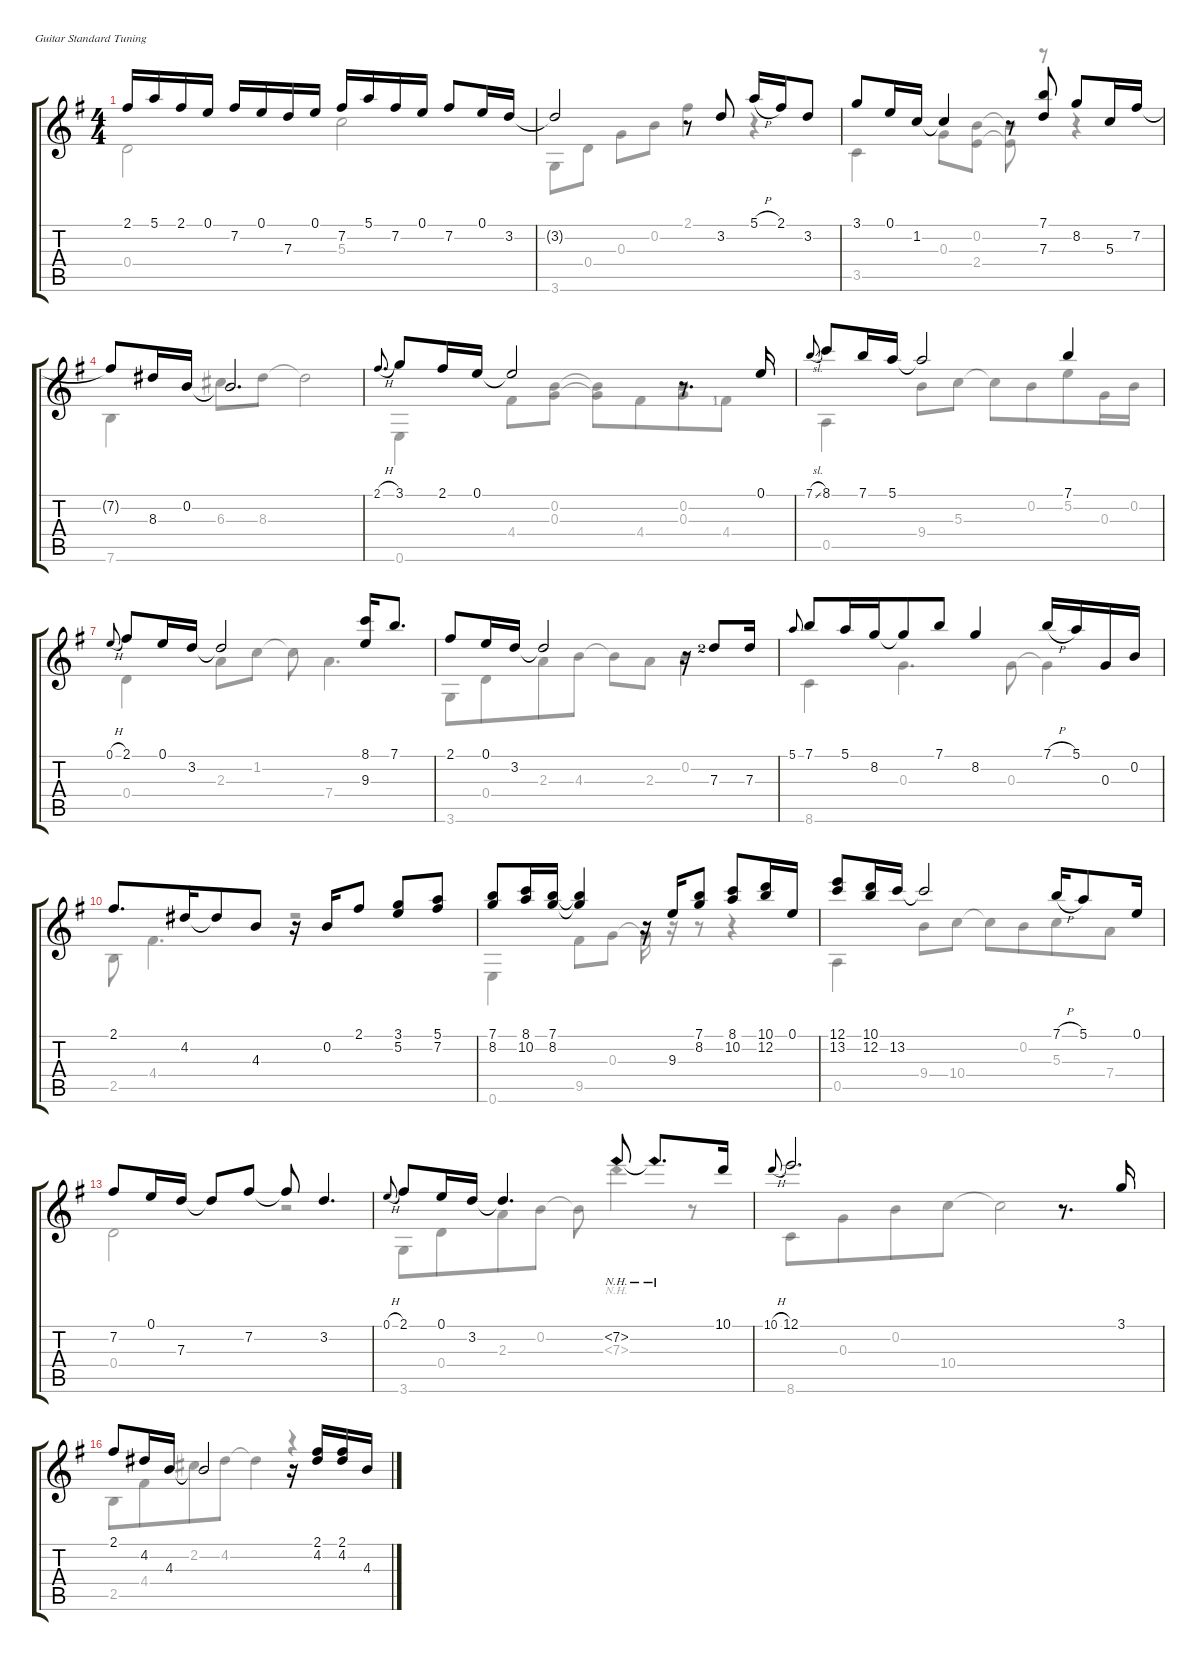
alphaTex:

\defaultSystemsLayout 4
\hideDynamics
\bracketExtendMode groupsimilarinstruments
\singleTrackTrackNamePolicy hidden
\firstSystemTrackNameOrientation horizontal
\otherSystemsTrackNameOrientation horizontal
\defaultBarNumberDisplay FirstOfSystem
\track ("Steel Guitar" "S-Gt") {instrument acousticguitarsteel}
\staff {score tabs}
\tuning (E4 B3 G3 D3 A2 E2)
\voice
\ts (4 4)
\tempo (80 hide)
\clef g2
\ks g
2.1.16{dy mf} 5.1.16 2.1.16 0.1.16 7.2.16 0.1.16 7.3.16 0.1.16 7.2.16 5.1.16 7.2.16 0.1.16 7.2.8 0.1.16 3.2.16 |
3.2{t}.2 r.8 3.2.8 5.1{h}.16 2.1.16 3.2.8 |
3.1.8 0.1.16 1.2.16 1.2{t}.4 r.8 (7.1 7.3).8 8.2.8 5.3.16 7.2.16 |
7.2{t}.8 8.3.16 0.2.16 0.2{t}.2{d} |
\beaming (8 2 2 4)
2.1{h}.8{d gr onbeat} 3.1.8 2.1.16 0.1.16 0.1{t}.2 r.8{d} 0.1.16 |
7.1{sl}.8{gr onbeat} 8.1.8 7.1.16 5.1.16 5.1{t}.2 7.1.4 |
\scale
0.494451 0.1{h}.8{gr onbeat} 2.1.8 0.1.16 3.2.16 3.2{t}.2 (8.1 9.3).16 7.1.8{d} |
\beaming (8 4 2 2)
\scale
0.505552 2.1.8 0.1.16 3.2.16 3.2{t}.2 r.16 7.3{lf 3}.8 7.3.16 |
\scale
0.495941 5.1.8{gr onbeat} 7.1.8 5.1.16 8.2.16 8.2{t}.8 7.1.8 8.2.4 7.1{h}.16 5.1.16 0.3.16 0.2.16 |
\scale
0.504099 2.1.8{d} 4.2.16 4.2{t}.8 4.3.8 r.16 0.2.16 2.1.8 (3.1 5.2).8 (5.1 7.2).8 |
(7.1 8.2).8 (8.1 10.2).16 (7.1 8.2).16 (8.2{t} 7.1{t}).4 r.16 9.3.16 (7.1 8.2).8 (8.1 10.2).8 (10.1 12.2).16 0.1.16 |
\beaming (8 2 2 4)
(12.1 13.2).8 (10.1 12.2).16 13.2.16 13.2{t}.2 7.1{h}.16 5.1.8 0.1.16 |
7.2.8 0.1.16 7.3.16 7.3{t}.8 7.2.8 7.2{t}.8 3.2.4{d} |
\beaming (8 4 2 2)
0.1{h}.8{gr onbeat} 2.1.8 0.1.16 3.2.16 3.2{t}.4{d} 7.2{nh}.8 7.2{nh t}.8{d} 10.1.16 |
10.1{h}.8{gr onbeat} 12.1.2{d} r.8{d} 3.1.16 |
2.1.8 4.2.16 4.3.16 4.3{t}.2 r.16 (2.1 4.2).16 (2.1 4.2).16 4.3.16
\voice
\clef g2
\ottava regular
\simile none
\ks g
0.4.2{dy mf} 5.3.2 |
3.6.8 0.4.8 0.3.8 0.2.8 2.1.4 r.4 |
3.5.4 0.3.8 (2.4 0.2).8 (0.2{t} 2.4{t}).8 r.8 r.4 |
7.6.4 6.3.8 8.3.8 8.3{t}.2 |
0.6.4 4.4.8 (0.3 0.2).8 (0.2{t} 0.3{t}).8 4.4.8 (0.2 0.3).8 4.4{lf 2}.8 |
0.5.4 9.4.8 5.3.8 5.3{t}.8 0.2.8 5.2.8 0.3.16 0.2.16 |
\scale
0.494451 0.4.4 2.3.8 1.2.8 1.2{t}.8 7.4.4{d} |
\scale
0.505552 3.6.8 0.4.8 2.3.8 4.3.8 4.3{t}.8 2.3.8 0.2.4 |
\scale
0.495941 8.6.4 0.3.4{d} 0.3.8 0.3{t}.4 |
\scale
0.504099 2.5.8 4.4.4{d} r.2 |
0.6.4 9.5.8 0.3.8 0.3{t}.16 r.16 r.8 r.4 |
0.5.4 9.4.8 10.4.8 10.4{t}.8 0.2.8 5.3.8 7.4.8 |
0.4.2 r.2 |
3.6.8 0.4.8 2.3.8 0.2.8 0.2{t}.8 7.3{nh}.4 r.8 |
8.6.8 0.3.8 0.2.8 10.4.8 10.4{t}.2 |
2.5.8 4.4.8 2.2.8 4.2.8 4.2{t}.4 r.4
